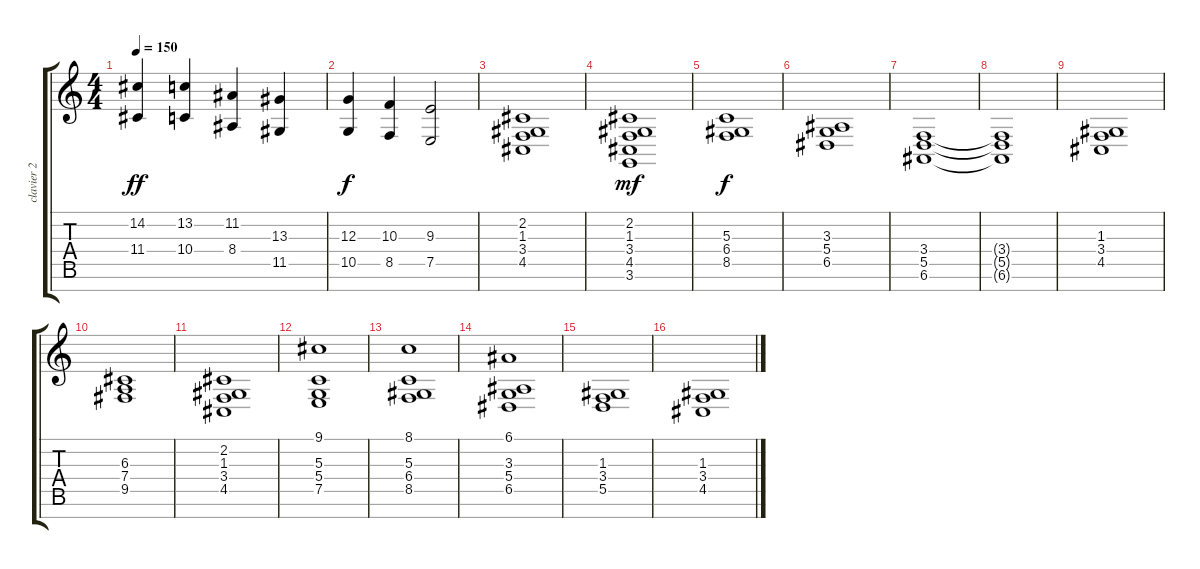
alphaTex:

\track ("clavier 2" "clavier 2") {instrument stringensemble1}
\staff {score tabs}
\tuning (E4 B3 G3 D3 A2 E2 B1) {hide}
\ts (4 4)
\tempo 150
\clef g2
\ks c
(14.2 11.4).4{dy ff volume 12} (13.2 10.4).4 (11.2 8.4).4 (13.3 11.5).4 |
(12.3 10.5).4{dy f} (10.3 8.5).4 (9.3 7.5).2 |
(2.2 1.3 3.4 4.5).1 |
(2.2 1.3 3.4 4.5 3.6).1{dy mf} |
(5.3 6.4 8.5).1{dy f} |
(3.3 5.4 6.5).1 |
(3.4 5.5 6.6).1 |
(3.4{t} 5.5{t} 6.6{t}).1 |
(1.3 3.4 4.5).1 |
(6.3 7.4 9.5).1 |
(2.2 1.3 3.4 4.5).1 |
(9.1 5.3 5.4 7.5).1 |
(8.1 5.3 6.4 8.5).1 |
(6.1 3.3 5.4 6.5).1 |
(1.3 3.4 5.5).1 |
(1.3 3.4 4.5).1
